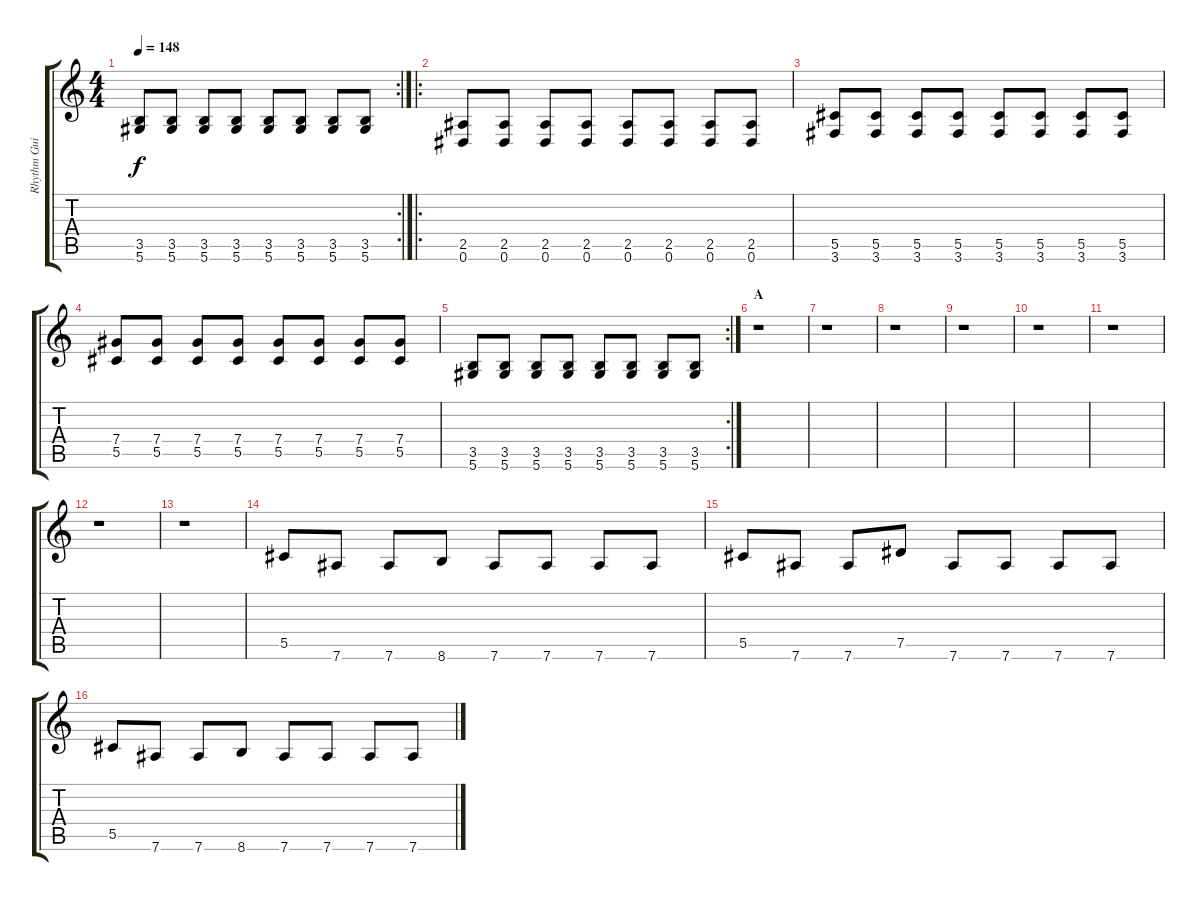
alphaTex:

\track ("Rhythm Guitar" "Rhythm Gui") {instrument distortionguitar}
\staff {score tabs}
\tuning (Eb4 Bb3 Gb3 Db3 Ab2 Eb2) {hide}
\rc 2
\ts (4 4)
\tempo 148
\clef g2
\ks c
(3.5 5.6).8{dy f} (3.5 5.6).8 (3.5 5.6).8 (3.5 5.6).8 (3.5 5.6).8 (3.5 5.6).8 (3.5 5.6).8 (3.5 5.6).8 |
\ro
(2.5 0.6).8 (2.5 0.6).8 (2.5 0.6).8 (2.5 0.6).8 (2.5 0.6).8 (2.5 0.6).8 (2.5 0.6).8 (2.5 0.6).8 |
(5.5 3.6).8 (5.5 3.6).8 (5.5 3.6).8 (5.5 3.6).8 (5.5 3.6).8 (5.5 3.6).8 (5.5 3.6).8 (5.5 3.6).8 |
(7.4 5.5).8 (7.4 5.5).8 (7.4 5.5).8 (7.4 5.5).8 (7.4 5.5).8 (7.4 5.5).8 (7.4 5.5).8 (7.4 5.5).8 |
\rc 2
(3.5 5.6).8 (3.5 5.6).8 (3.5 5.6).8 (3.5 5.6).8 (3.5 5.6).8 (3.5 5.6).8 (3.5 5.6).8 (3.5 5.6).8 |
\section ("" "A")
r.1 |
r.1 |
r.1 |
r.1 |
r.1 |
r.1 |
r.1 |
r.1 |
5.5.8 7.6.8 7.6.8 8.6.8 7.6.8 7.6.8 7.6.8 7.6.8 |
5.5.8 7.6.8 7.6.8 7.5.8 7.6.8 7.6.8 7.6.8 7.6.8 |
5.5.8 7.6.8 7.6.8 8.6.8 7.6.8 7.6.8 7.6.8 7.6.8
